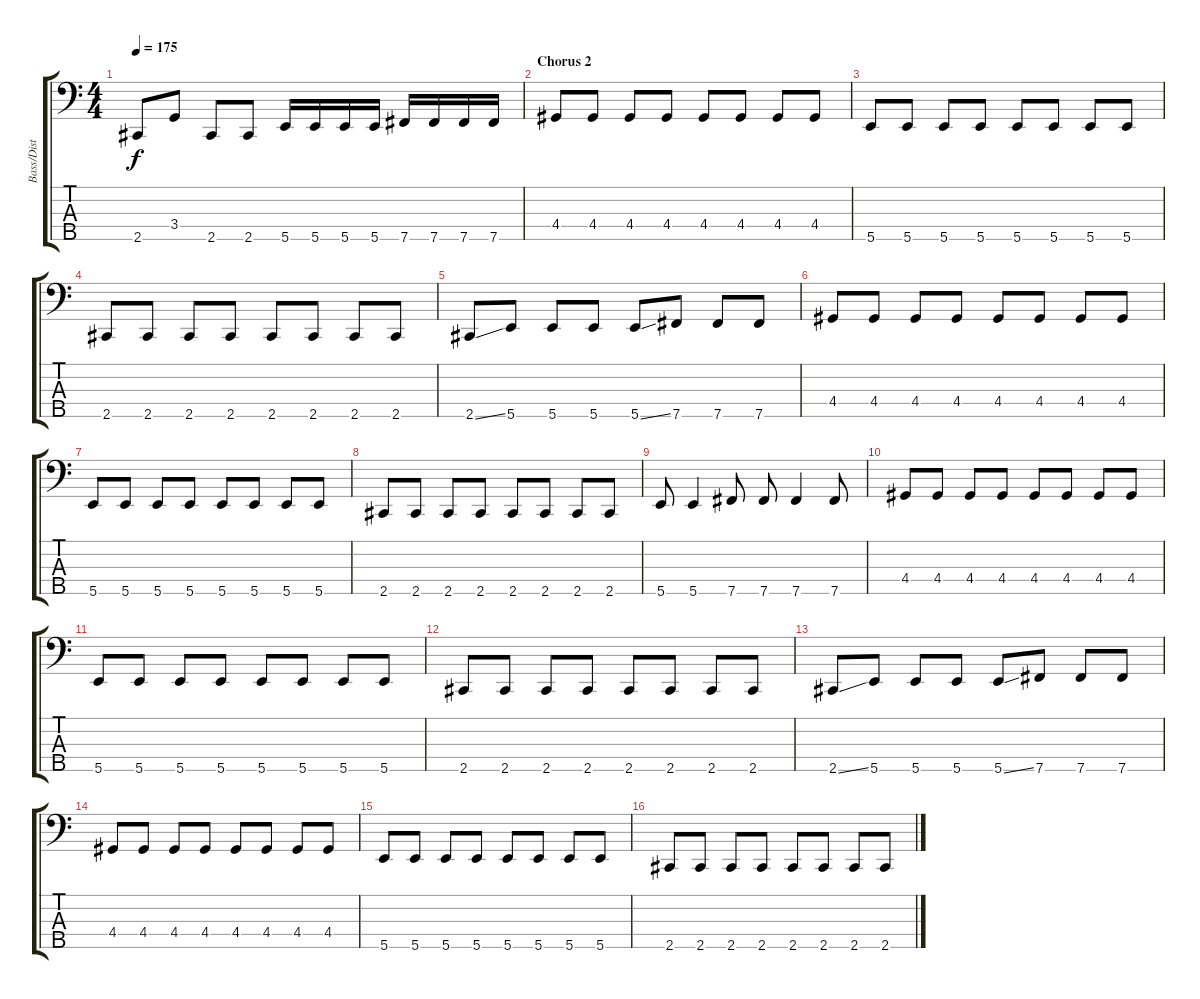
\track ("Bass/Dist" "Bass/Dist") {instrument slapbass2}
\staff {score tabs}
\tuning (G2 D2 A1 E1 B0) {hide}
\ts (4 4)
\tempo 175
\clef f4
\ks c
2.5.8{dy f} 3.4.8 2.5.8 2.5.8 5.5.16 5.5.16 5.5.16 5.5.16 7.5.16 7.5.16 7.5.16 7.5.16 |
\section ("" "Chorus 2")
4.4.8 4.4.8 4.4.8 4.4.8 4.4.8 4.4.8 4.4.8 4.4.8 |
5.5.8 5.5.8 5.5.8 5.5.8 5.5.8 5.5.8 5.5.8 5.5.8 |
2.5.8 2.5.8 2.5.8 2.5.8 2.5.8 2.5.8 2.5.8 2.5.8 |
2.5{ss}.8 5.5.8 5.5.8 5.5.8 5.5{ss}.8 7.5.8 7.5.8 7.5.8 |
4.4.8 4.4.8 4.4.8 4.4.8 4.4.8 4.4.8 4.4.8 4.4.8 |
5.5.8 5.5.8 5.5.8 5.5.8 5.5.8 5.5.8 5.5.8 5.5.8 |
2.5.8 2.5.8 2.5.8 2.5.8 2.5.8 2.5.8 2.5.8 2.5.8 |
5.5.8 5.5.4 7.5.8 7.5.8 7.5.4 7.5.8 |
4.4.8 4.4.8 4.4.8 4.4.8 4.4.8 4.4.8 4.4.8 4.4.8 |
5.5.8 5.5.8 5.5.8 5.5.8 5.5.8 5.5.8 5.5.8 5.5.8 |
2.5.8 2.5.8 2.5.8 2.5.8 2.5.8 2.5.8 2.5.8 2.5.8 |
2.5{ss}.8 5.5.8 5.5.8 5.5.8 5.5{ss}.8 7.5.8 7.5.8 7.5.8 |
4.4.8 4.4.8 4.4.8 4.4.8 4.4.8 4.4.8 4.4.8 4.4.8 |
5.5.8 5.5.8 5.5.8 5.5.8 5.5.8 5.5.8 5.5.8 5.5.8 |
2.5.8 2.5.8 2.5.8 2.5.8 2.5.8 2.5.8 2.5.8 2.5.8
